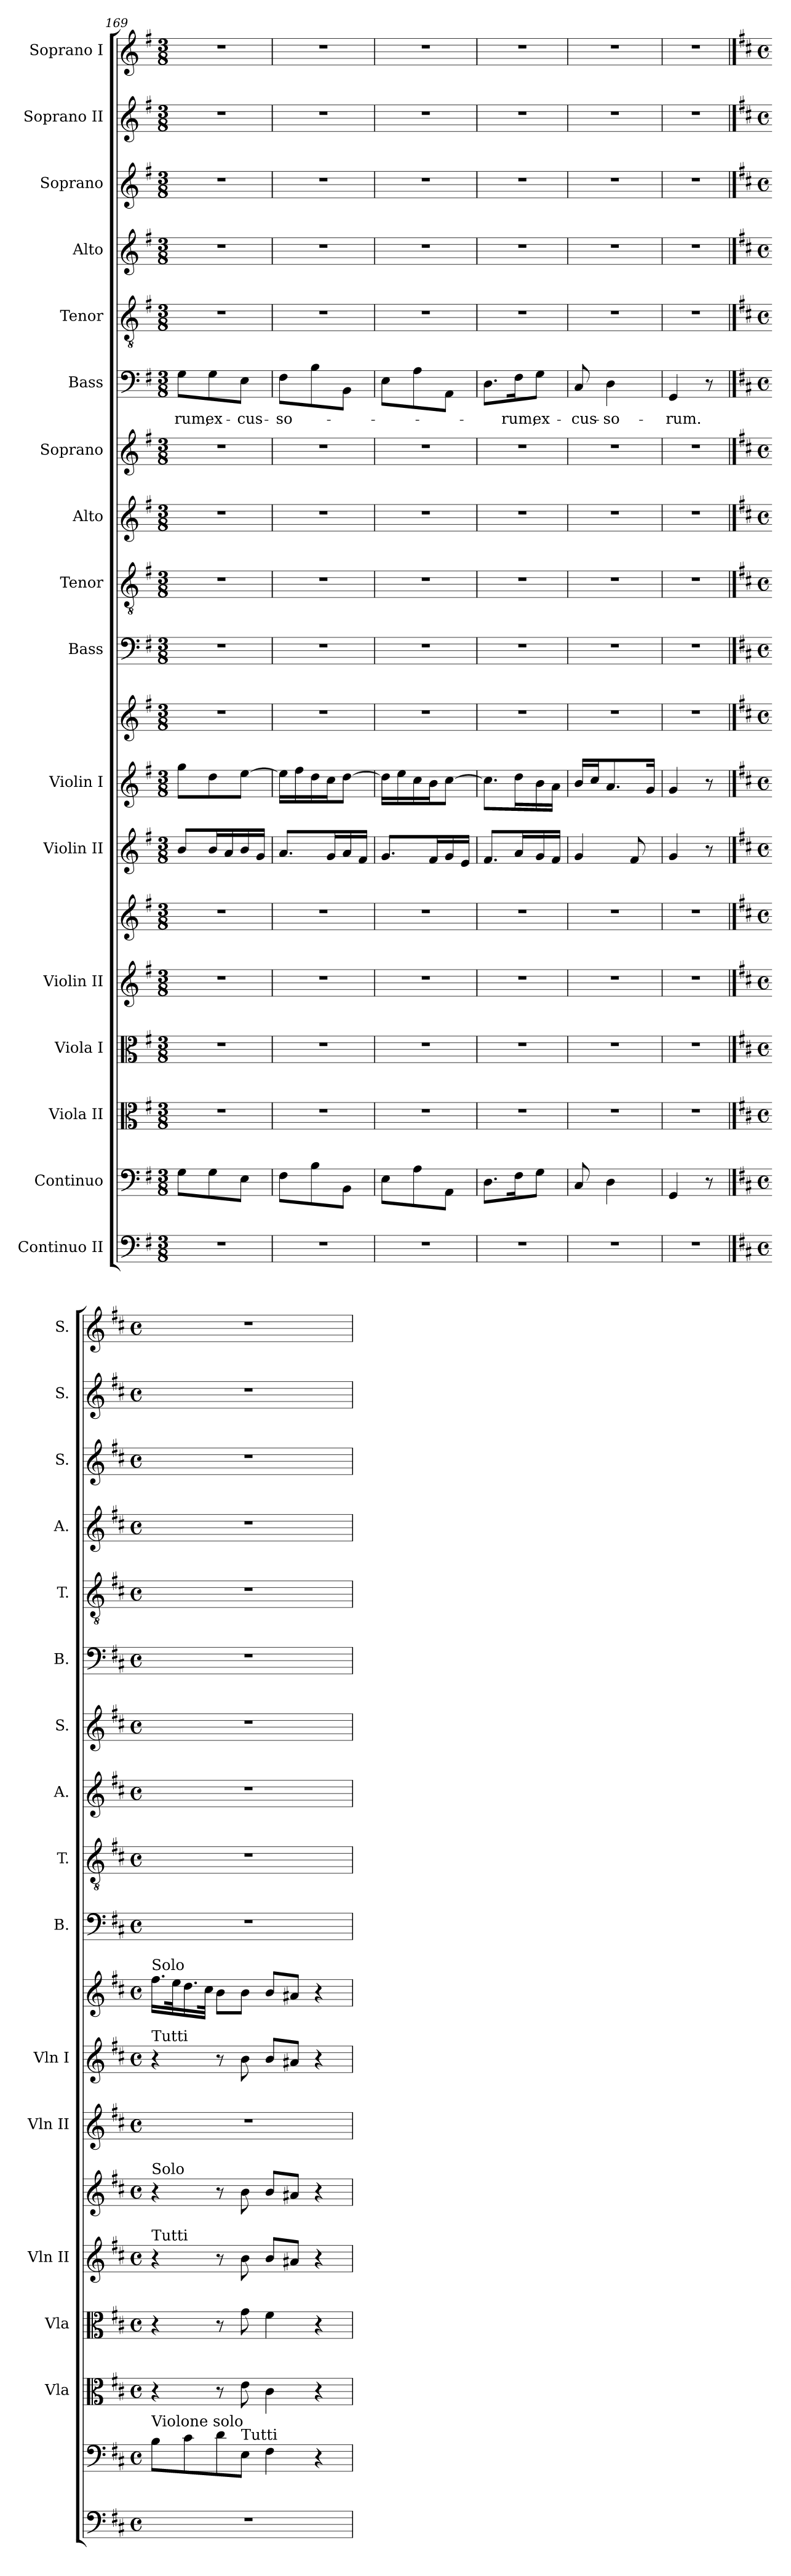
**kern	**kern	**kern	**kern	**kern	**kern	**kern	**kern	**kern	**kern	**kern	**kern	**kern	**kern	**text	**kern	**kern	**kern	**kern	**kern
*part17	*part16	*part15	*part14	*part13	*part13	*part12	*part11	*part11	*part10	*part9	*part8	*part7	*part6	*part6	*part5	*part4	*part3	*part2	*part1
*staff19	*staff18	*staff17	*staff16	*staff15	*staff14	*staff13	*staff12	*staff11	*staff10	*staff9	*staff8	*staff7	*staff6	*staff6	*staff5	*staff4	*staff3	*staff2	*staff1
*I"Continuo II	*I"Continuo	*I"Viola II	*I"Viola I	*I"Violin II	*	*I"Violin II	*I"Violin I	*	*I"Bass	*I"Tenor	*I"Alto	*I"Soprano	*I"Bass	*	*I"Tenor	*I"Alto	*I"Soprano	*I"Soprano II	*I"Soprano I
*	*	*I'Vla	*I'Vla	*I'Vln II	*	*I'Vln II	*I'Vln I	*	*I'B.	*I'T.	*I'A.	*I'S.	*I'B.	*	*I'T.	*I'A.	*I'S.	*I'S.	*I'S.
*clefF4	*clefF4	*clefC3	*clefC3	*clefG2	*clefG2	*clefG2	*clefG2	*clefG2	*clefF4	*clefGv2	*clefG2	*clefG2	*clefF4	*	*clefGv2	*clefG2	*clefG2	*clefG2	*clefG2
*	*	*	*	*	*	*	*	*	*	*ITrd7c12	*	*	*	*	*ITrd7c12	*	*	*	*
*k[f#]	*k[f#]	*k[f#]	*k[f#]	*k[f#]	*k[f#]	*k[f#]	*k[f#]	*k[f#]	*k[f#]	*k[f#]	*k[f#]	*k[f#]	*k[f#]	*	*k[f#]	*k[f#]	*k[f#]	*k[f#]	*k[f#]
*G:	*G:	*G:	*G:	*G:	*G:	*G:	*G:	*G:	*G:	*G:	*G:	*G:	*G:	*	*G:	*G:	*G:	*G:	*G:
*M3/8	*M3/8	*M3/8	*M3/8	*M3/8	*M3/8	*M3/8	*M3/8	*M3/8	*M3/8	*M3/8	*M3/8	*M3/8	*M3/8	*	*M3/8	*M3/8	*M3/8	*M3/8	*M3/8
=169	=169	=169	=169	=169	=169	=169	=169	=169	=169	=169	=169	=169	=169	=169	=169	=169	=169	=169	=169
!	!	!	!	!	!	!	!	!	!	!	!	!	!	!LO:LY:b	!	!	!	!	!
4.r	8G\L	4.r	4.r	4.r	4.r	8b/L	8gg\L	4.r	4.r	4.r	4.r	4.r	8G\L	-rum,	4.r	4.r	4.r	4.r	4.r
!	!	!	!	!	!	!	!	!	!	!	!	!	!	!LO:LY:b	!	!	!	!	!
.	8G\	.	.	.	.	16b/L	8dd\	.	.	.	.	.	8G\	ex-	.	.	.	.	.
.	.	.	.	.	.	16a/	.	.	.	.	.	.	.	.	.	.	.	.	.
!	!	!	!	!	!	!	!	!	!	!	!	!	!	!LO:LY:b	!	!	!	!	!
.	8E\J	.	.	.	.	16b/	[8ee\J	.	.	.	.	.	8E\J	-cus-	.	.	.	.	.
.	.	.	.	.	.	16g/JJ	.	.	.	.	.	.	.	.	.	.	.	.	.
=170	=170	=170	=170	=170	=170	=170	=170	=170	=170	=170	=170	=170	=170	=170	=170	=170	=170	=170	=170
!	!	!	!	!	!	!	!	!	!	!	!	!	!	!LO:LY:b	!	!	!	!	!
4.r	8F#\L	4.r	4.r	4.r	4.r	8.a/L	16ee\LL]	4.r	4.r	4.r	4.r	4.r	8F#\L	-so-	4.r	4.r	4.r	4.r	4.r
.	.	.	.	.	.	.	16ff#\	.	.	.	.	.	.	.	.	.	.	.	.
.	8B\	.	.	.	.	.	16dd\	.	.	.	.	.	8B\	.	.	.	.	.	.
.	.	.	.	.	.	16g/L	16cc\J	.	.	.	.	.	.	.	.	.	.	.	.
.	8BB\J	.	.	.	.	16a/	[8dd\J	.	.	.	.	.	8BB\J	.	.	.	.	.	.
.	.	.	.	.	.	16f#/JJ	.	.	.	.	.	.	.	.	.	.	.	.	.
=171	=171	=171	=171	=171	=171	=171	=171	=171	=171	=171	=171	=171	=171	=171	=171	=171	=171	=171	=171
4.r	8E\L	4.r	4.r	4.r	4.r	8.g/L	16dd\LL]	4.r	4.r	4.r	4.r	4.r	8E\L	.	4.r	4.r	4.r	4.r	4.r
.	.	.	.	.	.	.	16ee\	.	.	.	.	.	.	.	.	.	.	.	.
.	8A\	.	.	.	.	.	16cc\	.	.	.	.	.	8A\	.	.	.	.	.	.
.	.	.	.	.	.	16f#/L	16b\J	.	.	.	.	.	.	.	.	.	.	.	.
.	8AA\J	.	.	.	.	16g/	[8cc\J	.	.	.	.	.	8AA\J	.	.	.	.	.	.
.	.	.	.	.	.	16e/JJ	.	.	.	.	.	.	.	.	.	.	.	.	.
=172	=172	=172	=172	=172	=172	=172	=172	=172	=172	=172	=172	=172	=172	=172	=172	=172	=172	=172	=172
4.r	8.D\L	4.r	4.r	4.r	4.r	8.f#/L	8.cc\L]	4.r	4.r	4.r	4.r	4.r	8.D\L	.	4.r	4.r	4.r	4.r	4.r
!	!	!	!	!	!	!	!	!	!	!	!	!	!	!LO:LY:b	!	!	!	!	!
.	16F#\K	.	.	.	.	16a/L	16dd\L	.	.	.	.	.	16F#\K	-rum,	.	.	.	.	.
!	!	!	!	!	!	!	!	!	!	!	!	!	!	!LO:LY:b	!	!	!	!	!
.	8G\J	.	.	.	.	16g/	16b\	.	.	.	.	.	8G\J	ex-	.	.	.	.	.
.	.	.	.	.	.	16f#/JJ	16a\JJ	.	.	.	.	.	.	.	.	.	.	.	.
=173	=173	=173	=173	=173	=173	=173	=173	=173	=173	=173	=173	=173	=173	=173	=173	=173	=173	=173	=173
!	!	!	!	!	!	!	!	!	!	!	!	!	!	!LO:LY:b	!	!	!	!	!
4.r	8C/	4.r	4.r	4.r	4.r	4g/	16b/LL	4.r	4.r	4.r	4.r	4.r	8C/	-cus-	4.r	4.r	4.r	4.r	4.r
.	.	.	.	.	.	.	16cc/J	.	.	.	.	.	.	.	.	.	.	.	.
!	!	!	!	!	!	!	!	!	!	!	!	!	!	!LO:LY:b	!	!	!	!	!
.	4D\	.	.	.	.	.	8.a/	.	.	.	.	.	4D\	-so-	.	.	.	.	.
.	.	.	.	.	.	8f#/	.	.	.	.	.	.	.	.	.	.	.	.	.
.	.	.	.	.	.	.	16g/Jk	.	.	.	.	.	.	.	.	.	.	.	.
=174	=174	=174	=174	=174	=174	=174	=174	=174	=174	=174	=174	=174	=174	=174	=174	=174	=174	=174	=174
!	!	!	!	!	!	!	!	!	!	!	!	!	!	!LO:LY:b	!	!	!	!	!
4.r	4GG/	4.r	4.r	4.r	4.r	4g/	4g/	4.r	4.r	4.r	4.r	4.r	4GG/	-rum.	4.r	4.r	4.r	4.r	4.r
.	8r	.	.	.	.	8r	8r	.	.	.	.	.	8r	.	.	.	.	.	.
!!LO:PB:g=z
==175	==175	==175	==175	==175	==175	==175	==175	==175	==175	==175	==175	==175	==175	==175	==175	==175	==175	==175	==175
*k[f#c#]	*k[f#c#]	*k[f#c#]	*k[f#c#]	*k[f#c#]	*k[f#c#]	*k[f#c#]	*k[f#c#]	*k[f#c#]	*k[f#c#]	*k[f#c#]	*k[f#c#]	*k[f#c#]	*k[f#c#]	*	*k[f#c#]	*k[f#c#]	*k[f#c#]	*k[f#c#]	*k[f#c#]
*D:	*D:	*D:	*D:	*D:	*D:	*D:	*D:	*D:	*D:	*D:	*D:	*D:	*D:	*	*D:	*D:	*D:	*D:	*D:
*M4/4	*M4/4	*M4/4	*M4/4	*M4/4	*M4/4	*M4/4	*M4/4	*M4/4	*M4/4	*M4/4	*M4/4	*M4/4	*M4/4	*	*M4/4	*M4/4	*M4/4	*M4/4	*M4/4
*met(c)	*met(c)	*met(c)	*met(c)	*met(c)	*met(c)	*met(c)	*met(c)	*met(c)	*met(c)	*met(c)	*met(c)	*met(c)	*met(c)	*	*met(c)	*met(c)	*met(c)	*met(c)	*met(c)
!	!	!	!	!	!	!	!	!LO:TX:a:t=Solo	!	!	!	!	!	!	!	!	!	!	!
!	!	!	!	!	!	!	!LO:TX:a:t=Tutti	!	!	!	!	!	!	!	!	!	!	!	!
!	!	!	!	!	!LO:TX:a:t=Solo	!	!	!	!	!	!	!	!	!	!	!	!	!	!
!	!	!	!	!LO:TX:a:t=Tutti	!	!	!	!	!	!	!	!	!	!	!	!	!	!	!
!	!LO:TX:a:t=Violone solo	!	!	!	!	!	!	!	!	!	!	!	!	!	!	!	!	!	!
1r	8B\L	4r	4r	4r	4r	1r	4r	16.ff#\LL	1r	1r	1r	1r	1r	.	1r	1r	1r	1r	1r
.	.	.	.	.	.	.	.	32ee\K	.	.	.	.	.	.	.	.	.	.	.
.	8c#\	.	.	.	.	.	.	16.dd\	.	.	.	.	.	.	.	.	.	.	.
.	.	.	.	.	.	.	.	32cc#\JJk	.	.	.	.	.	.	.	.	.	.	.
.	8d\	8r	8r	8r	8r	.	8r	8b\L	.	.	.	.	.	.	.	.	.	.	.
!	!LO:TX:a:t=Tutti	!	!	!	!	!	!	!	!	!	!	!	!	!	!	!	!	!	!
.	8E\J	8e\	8g\	8b\	8b\	.	8b\	8b\J	.	.	.	.	.	.	.	.	.	.	.
.	4F#\	4c#\	4f#\	8b/L	8b/L	.	8b/L	8b/L	.	.	.	.	.	.	.	.	.	.	.
.	.	.	.	8a#X/J	8a#X/J	.	8a#X/J	8a#X/J	.	.	.	.	.	.	.	.	.	.	.
.	4r	4r	4r	4r	4r	.	4r	4r	.	.	.	.	.	.	.	.	.	.	.
=	=	=	=	=	=	=	=	=	=	=	=	=	=	=	=	=	=	=	=
*-	*-	*-	*-	*-	*-	*-	*-	*-	*-	*-	*-	*-	*-	*-	*-	*-	*-	*-	*-
